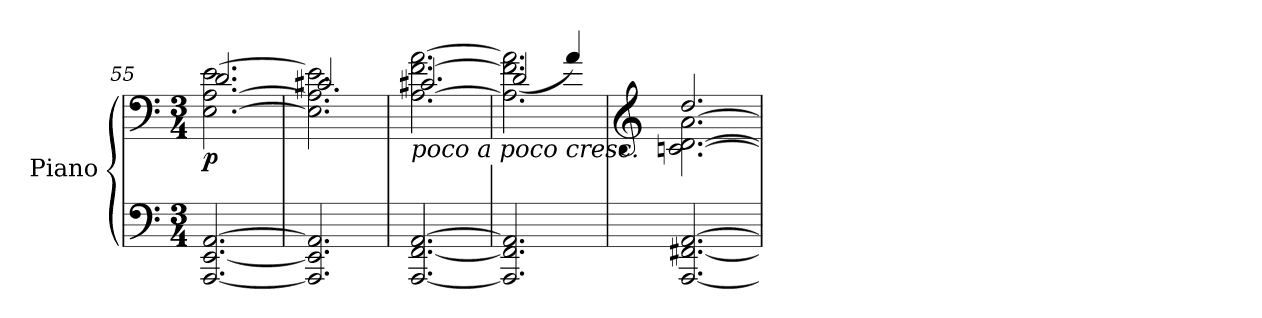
**kern	**kern	**dynam
*part1	*part1	*part1
*staff2	*staff1	*staff1/2
*I"Piano	*	*
*I'Pno.	*	*
*clefF4	*clefF4	*
*k[]	*k[]	*
*M3/4	*M3/4	*
=55	=55	=55
*	*^	*
!	!	!	!LO:DY:b
[2.AAA/ [2.EE/ [2.AA/	[2.E\ [2.A\ [2.e\	2.d/	p
=56	=56	=56	=56
2.AAA/] 2.EE/] 2.AA/]	2.E\] 2.A\] 2.e\]	2.c#X/	.
=57	=57	=57	=57
!	!LO:TX:b:i:t=poco a poco cresc.	!	!
[2.AAA/ [2.FF/ [2.AA/	[2.A\ [2.f\ [2.a\	2.c#X/	.
=58	=58	=58	=58
2.AAA/] 2.FF/] 2.AA/]	2.A\] 2.f\] 2.a\]	(>2d/	.
.	.	4a/)	.
=59	=59	=59	=59
*	*clefG2	*	*
[2.AAA/ [2.FF#X/ [2.AA/	[2.cn\ [2.d\ [2.a\	2.dd/	.
*	*v	*v	*
=	=	=
*-	*-	*-
